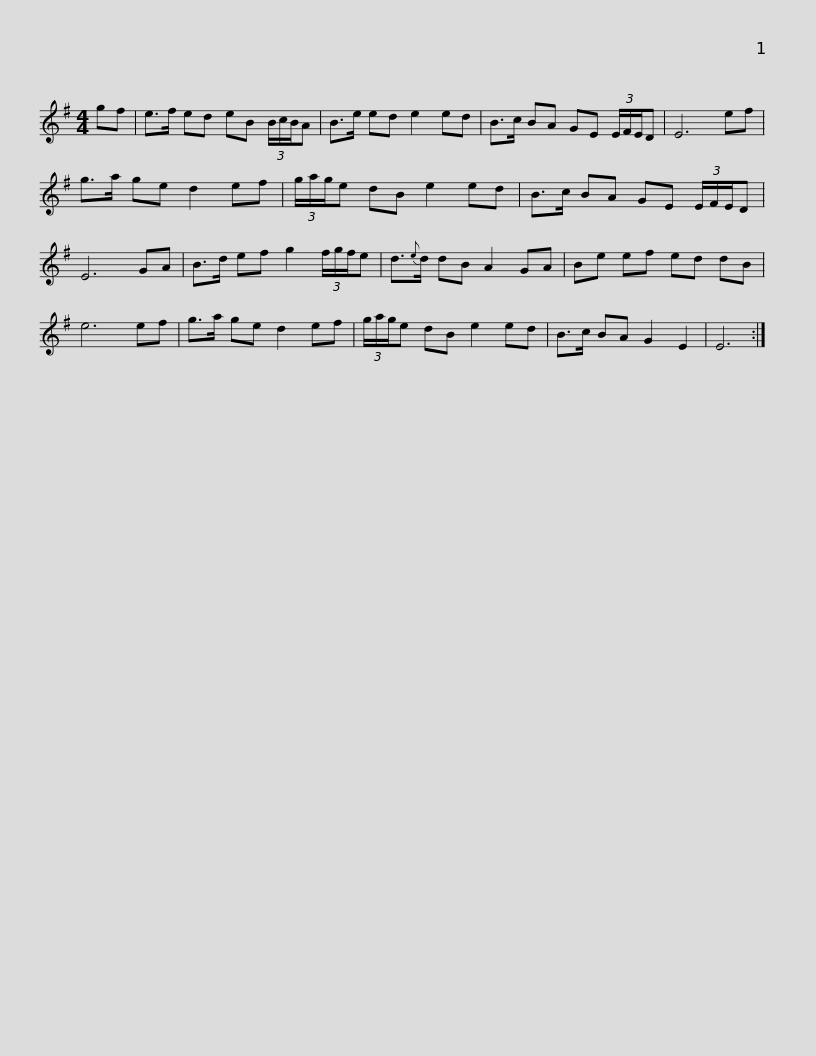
X:1
L:1/8
M:4/4
I:linebreak $
K:Emin
V:1 treble
V:1
 gf | e>f ed eB (3B/c/B/A | B>e ed e2 ed | B>c BA GE (3E/F/E/D | E6 ef | %5
 g>a ge d2 ef |$ (3g/a/g/e dB e2 ed | B>c BA GE (3E/F/E/D | E6 GA | B>d ef g2 (3f/g/f/e | %10
 d3/2{e}d/ dB A2 GA |$ Be ef ed dB | e6 ef | g>a ge d2 ef | (3g/a/g/e dB e2 ed | %15
 B>c BA G2 E2 | E6 :| %17
